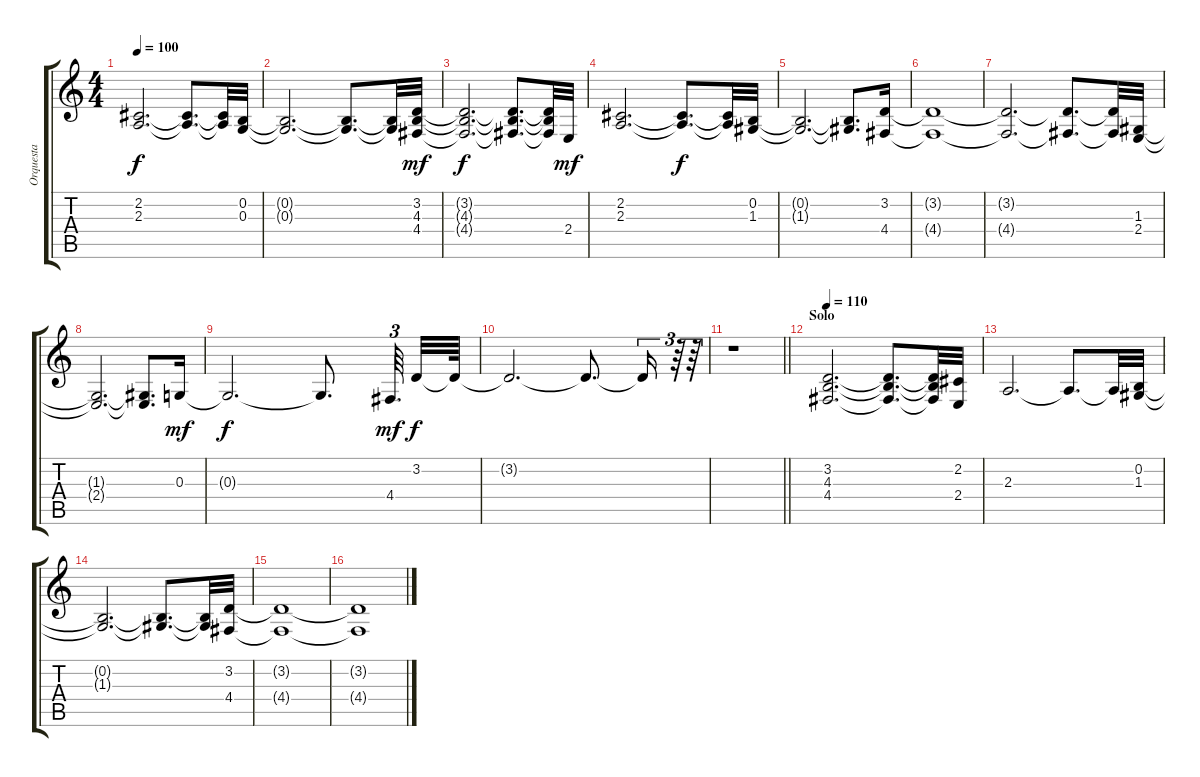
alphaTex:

\track ("Orquesta" "Orquesta") {instrument stringensemble2}
\staff {score tabs}
\tuning (E4 B3 G3 D3 A2 E2) {hide}
\ts (4 4)
\tempo 100
\clef g2
\ks c
(2.2{t} 2.3{t}).2{d dy f} (2.2{t} 2.3{t}).8{d} (2.2{t} 2.3{t}).32 (0.2 0.3).32 |
(0.2{t} 0.3{t}).2{d} (0.2{t} 0.3{t}).8{d} (0.2{t} 0.3{t}).32 (3.2 4.3 4.4).32{dy mf} |
(3.2{t} 4.3{t} 4.4{t}).2{d dy f} (3.2{t} 4.3{t} 4.4{t}).8{d} (3.2{t} 4.3{t} 4.4{t}).32 2.4.32{dy mf} |
(2.2 2.3).2{d} (2.2{t} 2.3{t}).8{d dy f} (2.2{t} 2.3{t}).32 (0.2 1.3).32 |
(0.2{t} 1.3{t}).2{d} (0.2{t} 1.3{t}).8{d} (3.2 4.4).16 |
(3.2{t} 4.4{t}).1 |
(3.2{t} 4.4{t}).2{d} (3.2{t} 4.4{t}).8{d} (3.2{t} 4.4{t}).32 (1.3 2.4).32 |
(1.3{t} 2.4{t}).2{d} (1.3{t} 2.4{t}).8{d} 0.3.16{dy mf} |
0.3{t}.2{d dy f} 0.3{t}.8{d} 4.4.64{d tu (3 2) dy mf beam splitsecondary} 3.2.32{dy f} 3.2{t}.64 |
3.2{t}.2{d} 3.2{t}.8{d} 3.2{t}.16{tu (3 2)} r.64{tu (3 2)} r.64{tu (3 2)} |
\barLineRight lightlight
r.1 |
\section ("" "Solo")
\tempo 110
(3.2 4.3 4.4).2{d} (3.2{t} 4.3{t} 4.4{t}).8{d} (3.2{t} 4.3{t} 4.4{t}).32 (2.2 2.4).32 |
2.3.2{d} 2.3{t}.8{d} 2.3{t}.32 (0.2 1.3).32 |
(0.2{t} 1.3{t}).2{d} (0.2{t} 1.3{t}).8{d} (0.2{t} 1.3{t}).32 (3.2 4.4).32 |
(3.2{t} 4.4{t}).1 |
(3.2{t} 4.4{t}).1
